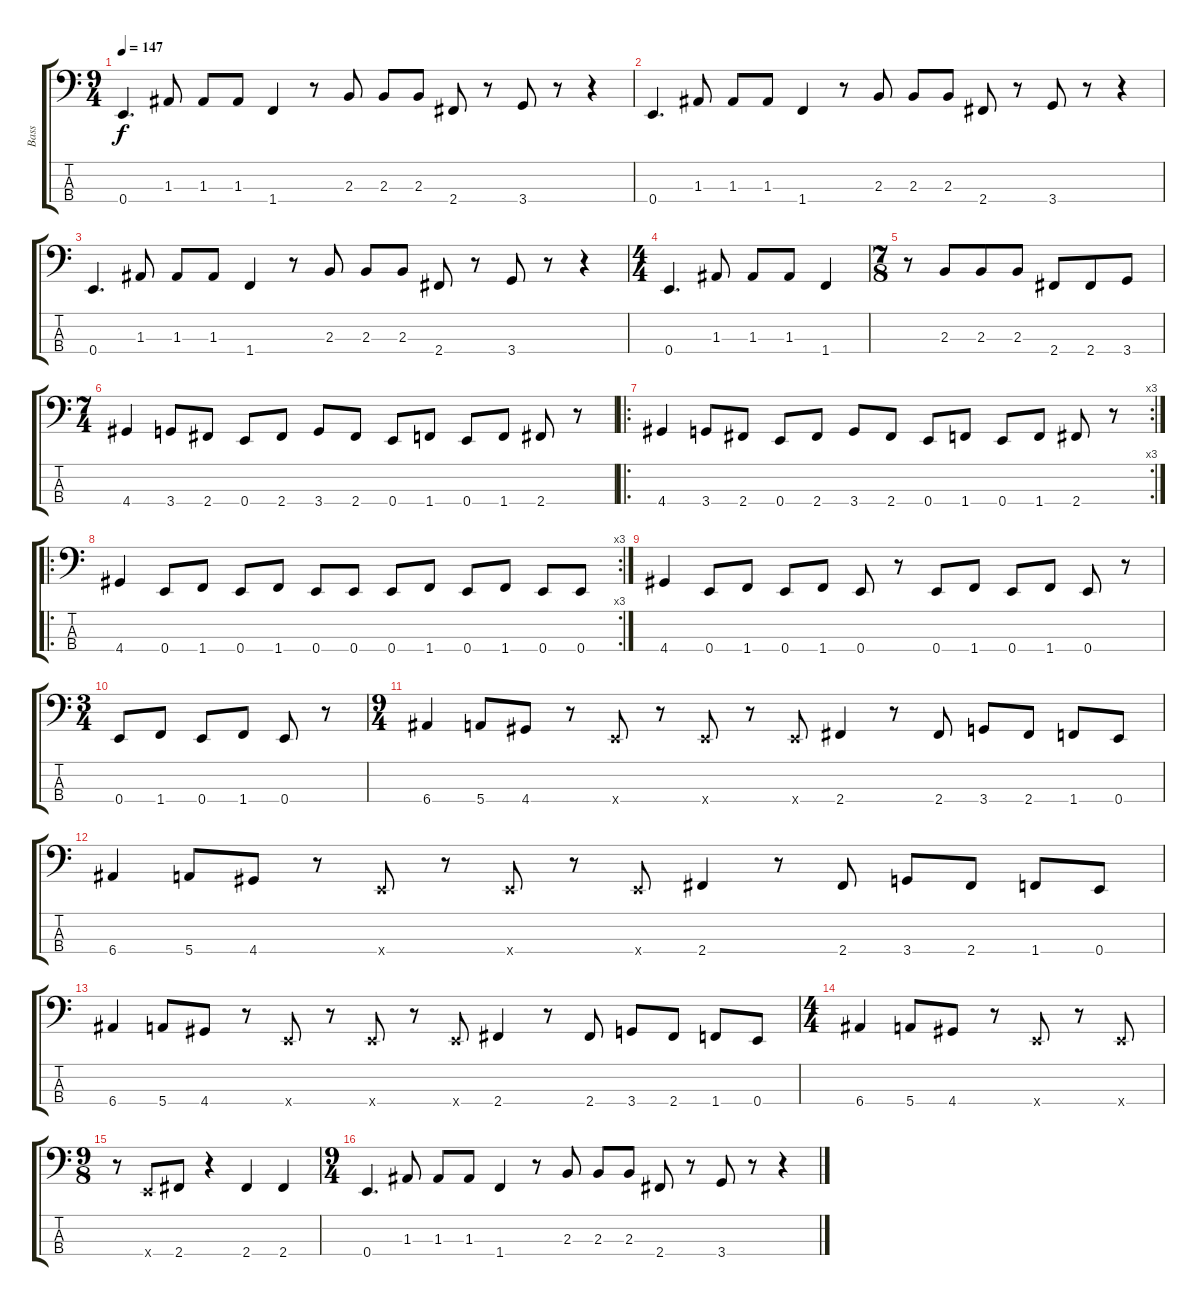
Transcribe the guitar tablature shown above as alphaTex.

\track ("Bass" "Bass") {instrument electricbasspick}
\staff {score tabs}
\tuning (G2 D2 A1 E1) {hide}
\ts (9 4)
\tempo 147
\clef f4
\ks c
0.4.4{d dy f} 1.3.8 1.3.8 1.3.8 1.4.4 r.8 2.3.8 2.3.8 2.3.8 2.4.8 r.8 3.4.8 r.8 r.4 |
0.4.4{d} 1.3.8 1.3.8 1.3.8 1.4.4 r.8 2.3.8 2.3.8 2.3.8 2.4.8 r.8 3.4.8 r.8 r.4 |
0.4.4{d} 1.3.8 1.3.8 1.3.8 1.4.4 r.8 2.3.8 2.3.8 2.3.8 2.4.8 r.8 3.4.8 r.8 r.4 |
\ts (4 4)
0.4.4{d} 1.3.8 1.3.8 1.3.8 1.4.4 |
\ts (7 8)
r.8 2.3.8 2.3.8 2.3.8 2.4.8 2.4.8 3.4.8 |
\ts (7 4)
4.4.4 3.4.8 2.4.8 0.4.8 2.4.8 3.4.8 2.4.8 0.4.8 1.4.8 0.4.8 1.4.8 2.4.8 r.8 |
\ro
\rc 3
4.4.4 3.4.8 2.4.8 0.4.8 2.4.8 3.4.8 2.4.8 0.4.8 1.4.8 0.4.8 1.4.8 2.4.8 r.8 |
\ro
\rc 3
4.4.4 0.4.8 1.4.8 0.4.8 1.4.8 0.4.8 0.4.8 0.4.8 1.4.8 0.4.8 1.4.8 0.4.8 0.4.8 |
4.4.4 0.4.8 1.4.8 0.4.8 1.4.8 0.4.8 r.8 0.4.8 1.4.8 0.4.8 1.4.8 0.4.8 r.8 |
\ts (3 4)
0.4.8 1.4.8 0.4.8 1.4.8 0.4.8 r.8 |
\ts (9 4)
6.4.4 5.4.8 4.4.8 r.8 0.4{x}.8 r.8 0.4{x}.8 r.8 0.4{x}.8 2.4.4 r.8 2.4.8 3.4.8 2.4.8 1.4.8 0.4.8 |
6.4.4 5.4.8 4.4.8 r.8 0.4{x}.8 r.8 0.4{x}.8 r.8 0.4{x}.8 2.4.4 r.8 2.4.8 3.4.8 2.4.8 1.4.8 0.4.8 |
6.4.4 5.4.8 4.4.8 r.8 0.4{x}.8 r.8 0.4{x}.8 r.8 0.4{x}.8 2.4.4 r.8 2.4.8 3.4.8 2.4.8 1.4.8 0.4.8 |
\ts (4 4)
6.4.4 5.4.8 4.4.8 r.8 0.4{x}.8 r.8 0.4{x}.8 |
\ts (9 8)
r.8 0.4{x}.8 2.4.8 r.4 2.4.4 2.4.4 |
\ts (9 4)
0.4.4{d} 1.3.8 1.3.8 1.3.8 1.4.4 r.8 2.3.8 2.3.8 2.3.8 2.4.8 r.8 3.4.8 r.8 r.4
